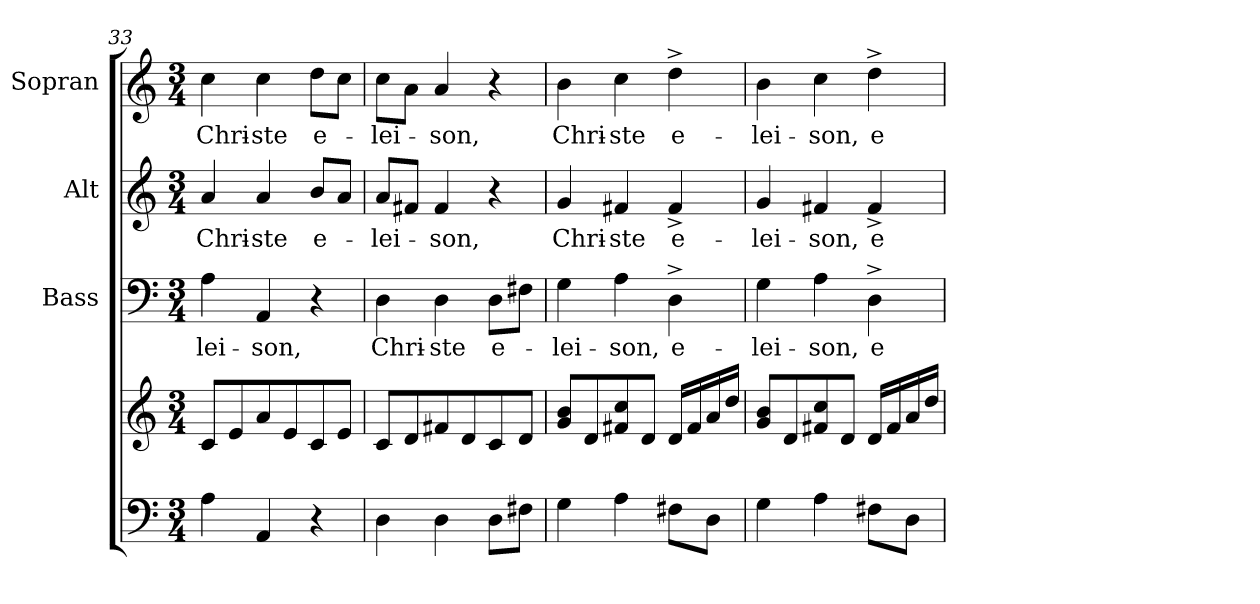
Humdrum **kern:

**kern	**kern	**kern	**text	**kern	**text	**kern	**text
*part4	*part4	*part3	*part3	*part2	*part2	*part1	*part1
*staff5	*staff4	*staff3	*staff3	*staff2	*staff2	*staff1	*staff1
*	*	*I"Bass	*	*I"Alt	*	*I"Sopran	*
*	*	*I'B.	*	*I'A.	*	*I'S.	*
*clefF4	*clefG2	*clefF4	*	*clefG2	*	*clefG2	*
*k[]	*k[]	*k[]	*	*k[]	*	*k[]	*
*C:	*C:	*C:	*	*C:	*	*C:	*
*M3/4	*M3/4	*M3/4	*	*M3/4	*	*M3/4	*
=33	=33	=33	=33	=33	=33	=33	=33
!	!	!	!LO:LY:b	!	!LO:LY:b	!	!LO:LY:b
4A\	8c/L	4A\	-lei-	4a/	Chri-	4cc\	Chri-
.	8e/	.	.	.	.	.	.
!	!	!	!LO:LY:b	!	!LO:LY:b	!	!LO:LY:b
4AA/	8a/	4AA/	-son,	4a/	-ste	4cc\	-ste
.	8e/	.	.	.	.	.	.
!	!	!	!	!	!LO:LY:b	!	!LO:LY:b
4r	8c/	4r	.	8b/L	e-	8dd\L	e-
.	8e/J	.	.	8a/J	.	8cc\J	.
=34	=34	=34	=34	=34	=34	=34	=34
!	!	!	!LO:LY:b	!	!LO:LY:b	!	!LO:LY:b
4D\	8c/L	4D\	Chri-	8a/L	-lei-	8cc\L	-lei-
.	8d/	.	.	8f#X/J	.	8a\J	.
!	!	!	!LO:LY:b	!	!LO:LY:b	!	!LO:LY:b
4D\	8f#X/	4D\	-ste	4f#/	-son,	4a/	-son,
.	8d/	.	.	.	.	.	.
!	!	!	!LO:LY:b	!	!	!	!
8D\L	8c/	8D\L	e-	4r	.	4r	.
8F#X\J	8d/J	8F#X\J	.	.	.	.	.
=35	=35	=35	=35	=35	=35	=35	=35
!	!	!	!LO:LY:b	!	!LO:LY:b	!	!LO:LY:b
4G\	8g/ 8b/L	4G\	-lei-	4g/	Chri-	4b\	Chri-
.	8d/	.	.	.	.	.	.
!	!	!	!LO:LY:b	!	!LO:LY:b	!	!LO:LY:b
4A\	8f#X/ 8cc/	4A\	-son,	4f#X/	-ste	4cc\	-ste
.	8d/J	.	.	.	.	.	.
!	!	!	!LO:LY:b	!	!LO:LY:b	!	!LO:LY:b
8F#X\L	16d/LL	4D^>\	e-	4f#^>/	e-	4dd^>\	e-
.	16f#/	.	.	.	.	.	.
8D\J	16a/	.	.	.	.	.	.
.	16dd/JJ	.	.	.	.	.	.
=36	=36	=36	=36	=36	=36	=36	=36
!	!	!	!LO:LY:b	!	!LO:LY:b	!	!LO:LY:b
4G\	8g/ 8b/L	4G\	-lei-	4g/	-lei-	4b\	-lei-
.	8d/	.	.	.	.	.	.
!	!	!	!LO:LY:b	!	!LO:LY:b	!	!LO:LY:b
4A\	8f#X/ 8cc/	4A\	-son,	4f#X/	-son,	4cc\	-son,
.	8d/J	.	.	.	.	.	.
!	!	!	!LO:LY:b	!	!LO:LY:b	!	!LO:LY:b
8F#X\L	16d/LL	4D^>\	e-	4f#^>/	e-	4dd^>\	e-
.	16f#/	.	.	.	.	.	.
8D\J	16a/	.	.	.	.	.	.
.	16dd/JJ	.	.	.	.	.	.
=	=	=	=	=	=	=	=
*-	*-	*-	*-	*-	*-	*-	*-
